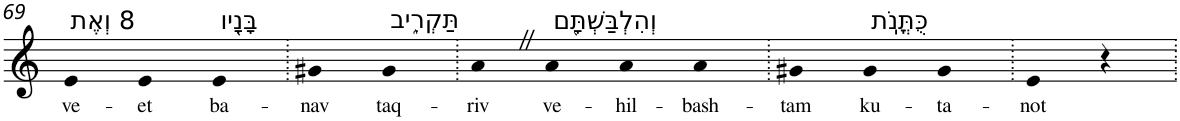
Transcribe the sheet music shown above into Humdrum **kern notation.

**kern	**text
*part1	*part1
*staff1	*staff1
*I"Piano	*
*I'Pno	*
!!LO:PB:g=z
*clefG2	*
*k[]	*
=69	=69
!LO:TX:a:t=8 וְאֶת	!
!	!LO:LY:b
4e	ve-
!	!LO:LY:b
4e	-et
!LO:TX:a:t=בָּנָ֖יו	!
!	!LO:LY:b
4e	ba-
=70.	=70.
!	!LO:LY:b
4g#X	-nav
!LO:TX:a:t=תַּקְרִ֑יב	!
!	!LO:LY:b
4g#	taq-
=71.	=71.
!	!LO:LY:b
4aZ	-riv
!LO:TX:a:t=וְהִלְבַּשְׁתָּ֖ם	!
!	!LO:LY:b
4a	ve-
!	!LO:LY:b
4a	-hil-
!	!LO:LY:b
4a	-bash-
=72.	=72.
!	!LO:LY:b
4g#X	-tam
!LO:TX:a:t=כֻּתֳּנֹֽת	!
!	!LO:LY:b
4g#	ku-
!	!LO:LY:b
4g#	-ta-
=73.	=73.
!	!LO:LY:b
4e	-not
4r	.
=.	=.
*-	*-
